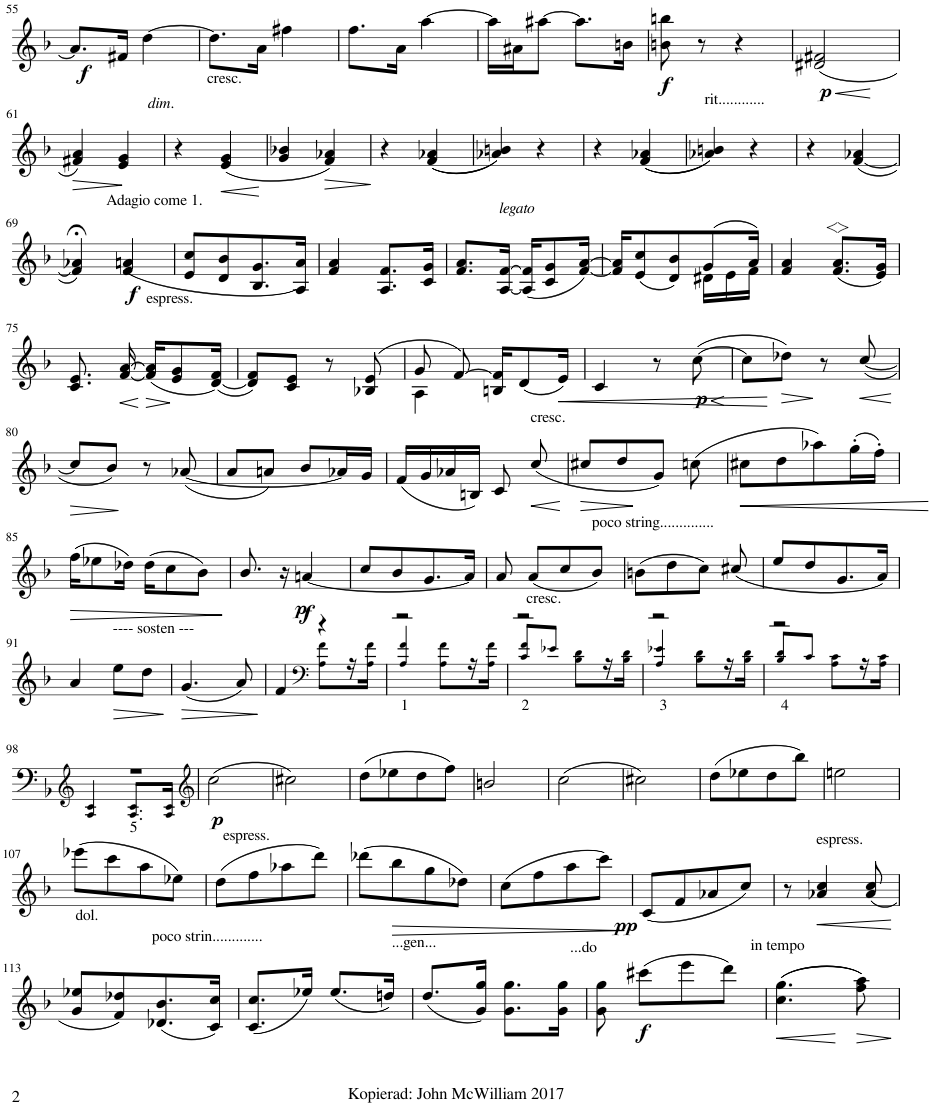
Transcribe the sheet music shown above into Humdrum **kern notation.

**kern	**dynam
*part1	*part1
*staff1	*staff1
*I"Clarinet (Bb)	*
*I'Cla	*
!!LO:PB:g=z
*clefG2	*
*Trd1c2	*
*k[b-]	*
*M2/4	*
=55	=55
!	!LO:DY:b
8.a/L]	f
16f#X/Jk	.
[4dd\	.
=56	=56
!LO:TX:b:t=cresc.	!
8.dd\L]	.
16a\Jk	.
4ff#X\	.
=57	=57
8.ff\L	.
16a\Jk	.
[4aa\	.
=58	=58
16aa\LL]	.
16a#X\J	.
[8aa#X\J	.
8.aa#\L]	.
16bn\Jk	.
=59	=59
!	!LO:DY:b
8bn\ 8bbn\	f
8r	.
4r	.
=60	=60
!	!LO:HP:b
!	!LO:DY:n=1:b
(2d#X/ 2f#X/	< p
.	[
!!LO:LB:g=z
=61	=61
!	!LO:HP:b
4f#X/ 4a/)	>
!LO:TX:a:i:t=dim	!
!LO:TX:a:t=.	!
4e/ 4g/	.
.	]
=62	=62
4r	.
!	!LO:HP:b
(4e/ 4g/	<
.	[
=63	=63
4g/ 4b-X/	.
!	!LO:HP:b
4f/ 4a-X/)	>
=64	=64
4r	.
((4f/ 4a-X/	.
=65	=65
4a-X/ 4bn/))	.
4r	.
=66	=66
4r	.
((4f/ 4a-X/	.
=67	=67
!LO:TX:a:t=rit............	!
4a-X/ 4bn/))	.
4r	.
=68	=68
4r	.
([4f/ 4a-X/	.
!!LO:LB:g=z
=69	=69
4f/];< 4a-X/;<)	.
!LO:TX:a:t=Adagio come 1.	!
!	!LO:DY:b
(4f/ 4an/	f
=70	=70
!LO:TX:b:t=espress.	!
8e/ 8cc/L	.
8d/ 8b-/	.
8.B-/ 8.g/	.
16A/ 16a/Jk)	.
=71	=71
4f/ 4a/	.
8.A/ 8.f/L	.
16c/ 16g/Jk	.
=72	=72
8.f/ 8.a/L	.
!LO:TX:a:i:t=legato	!
[16A/ [16f/Jk	.
(16A/] 16f/]KL	.
8c/ 8g/	.
[16f/ [16a/Jk)	.
=73	=73
*^	*
16f/] 16a/]KL	16ryy	.
*v	*v	*
(8e/ 8cc/	.
8d/ 8b-/)	.
*^	*
(8g/	16d#X\LL	.
.	16e\	.
16a/Jk)	16f\JJ	.
*v	*v	*
=74	=74
4f/ 4a/	.
(8.f/> 8.a/>L	.
16e/ 16g/Jk)	.
!!LO:LB:g=z
=75	=75
8.c/ 8.e/	.
!	!LO:HP:b
[16f/ [16a/	<
!	!LO:HP:n=1:b
(16f/] 16a/]KL	] >
8e/ 8g/	.
([16d/ 16f/Jk)	.
.	[
=76	=76
8d/] 8f/L)	.
8c/ 8e/J	.
8r	.
(8B-X/ 8e/	.
=77	=77
*^	*
8g/	4A\	.
[8f/)	.	.
16Bn/ 16f/]KL	4ryy	.
(8d/	.	.
!	!	!LO:HP:b
16e/Jk)	.	<
*v	*v	*
=78	=78
4c/	.
8r	.
!	!LO:HP:b
!	!LO:DY:n=1:b
([8cc\	< p
.	] [
=79	=79
8cc\L]	.
!	!LO:HP:b
8dd-X\J)	>
8r	[
!	!LO:HP:b
([8cc/	<
.	]
!!LO:LB:g=z
=80	=80
!	!LO:HP:b
8cc/L]	>
8b-/J)	.
8r	.
([8a-X/	.
.	[
=81	=81
8a/L	.
8an/J)	.
8b-/L	.
16a-X/L]	.
16g/JJ	.
=82	=82
(16f/LL	.
16g/	.
16a-X/	.
16Bn/JJ)	.
8c/	.
!LO:TX:a:t=cresc.	!
!	!LO:HP:b
(8cc/	<
.	]
=83	=83
!	!LO:HP:b
8cc#X/L	>
8dd/	.
8g/J)	.
(8ccn\	.
.	[
=84	=84
!	!LO:HP:b
8cc#X\L	<
8dd\	.
8aa-X\)	.
(16gg'\L	.
16ff'\JJ)	.
.	]
!!LO:LB:g=z
=85	=85
!	!LO:HP:b
(16ff\KL	>
8ee-X\	.
16dd-X\Jk)	.
(16dd-\KL	.
8cc\	.
[16b-\J)	.
.	[
=86	=86
8.b-/	.
16b-\J]	.
!	!LO:DY:b
!	!LO:DY:n=1:b
16r	f p
[4an/	.
=87	=87
8cc/L	.
8b-/	.
8.g/	.
16a/Jk]	.
=88	=88
8a/	.
!LO:TX:b:t=cresc.	!
(8a/L	.
8cc/	.
!LO:TX:a:t=poco string..............	!
8b-/J)	.
=89	=89
(8bn\L	.
8dd\	.
8cc\J)	.
(8cc#X/	.
=90	=90
8ee/L	.
8dd/	.
8.g/	.
16a/Jk)	.
!!LO:LB:g=z
=91	=91
4a/	.
!LO:TX:a:t=---- sosten ---	!
!	!LO:HP:b
8ee\L	>
8dd\J	.
.	]
=92	=92
!	!LO:HP:b
(4.g/	>
8a/)	.
.	]
=93	=93
*^	*
4f/	4ryy	.
*clefF4	*	*
4r	8A!\ 8f!\L	.
.	16r	.
.	16A!\ 16f!\JJ	.
=94	=94	=94
!LO:TX:b:t=1	!	!
2r	4A!/ 4f!/	.
.	8A!\ 8f!\L	.
.	16r	.
.	16A!\ 16f!\JJ	.
=95	=95	=95
!LO:TX:b:t=2	!	!
2r	8c!/ 8f!/L	.
.	8e-X!/J	.
.	8B-!\ 8d!\L	.
.	16r	.
.	16B-!\ 16d!\JJ	.
=96	=96	=96
!LO:TX:b:t=3	!	!
2r	4A!/ 4e-X!/	.
.	8B-!\ 8d!\L	.
.	16r	.
.	16B-!\ 16d!\JJ	.
=97	=97	=97
!LO:TX:b:t=4	!	!
2r	8B-!/ 8d!/L	.
.	8c!/J	.
.	8A!\ 8c!\L	.
.	16r	.
.	16A!\ 16c!\JJ	.
!!LO:LB:g=z	!!
=98	=98	=98
*clefG2	*	*
!LO:TX:b:t=5	!	!
2r	4A!/ 4c!/	.
.	8.A!/ 8.c!/L	.
.	16A!/ 16c!/Jk	.
*v	*v	*
=99	=99
*clefG2	*
*^	*
!LO:TX:b:t=espress.	!	!
!	!	!LO:DY:b
*v	*v	*
(2cc\	p
=100	=100
2cc#X\)	.
=101	=101
(8dd\L	.
8ee-X\	.
8dd\	.
8ff\J)	.
=102	=102
2bn/	.
=103	=103
(2cc\	.
=104	=104
2cc#X\)	.
=105	=105
(8dd\L	.
8ee-X\	.
8dd\	.
8bb-\J)	.
=106	=106
2een\	.
!!LO:LB:g=z
=107	=107
!LO:TX:b:t=dol.	!
(8eee-X\L	.
8ccc\	.
8aa\	.
8ee-X\J)	.
=108	=108
(8dd\L	.
8ff\	.
8aa-X\	.
8ddd\J)	.
=109	=109
(8ddd-X\L	.
!	!LO:HP:b
8bb-\	>
8gg\	.
8dd-X\J)	.
=110	=110
(8cc\L	.
8ff\	.
8aa\	.
!	!LO:DY:b
8ccc\J)	pp
.	]
=111	=111
(8c/L	.
8f/	.
8a-X/	.
8cc/J)	.
=112	=112
8r	.
!LO:TX:a:t=espress.	!
!	!LO:HP:b
4a-X/ 4cc/	<
(8a-/ 8cc/	.
.	]
!!LO:LB:g=z
=113	=113
8g/ 8ee-X/L	.
8f/ 8dd-X/)	.
!LO:TX:a:t=poco strin.............	!
(8.d-X/ 8.b-/	.
16c/ 16cc/Jk)	.
=114	=114
(8.c/ 8.cc/L	.
16ee-X/Jk)	.
(8.ee-/L	.
16ddn/Jk)	.
=115	=115
!LO:TX:a:t=...gen...	!
(8.dd/L	.
16g/ 16gg/Jk)	.
8.g\ 8.gg\L	.
16g\ 16gg\Jk	.
=116	=116
!LO:TX:a:t=...do	!
8g\ 8gg\	.
!	!LO:DY:b
(8ccc#X\L	f
8eee\	.
8ddd\J)	.
=117	=117
!LO:TX:a:t=in tempo	!
!	!LO:HP:b
((4.cc\ 4.gg\	<
8ff\ 8aa\))	[
.	[
=	=
*-	*-
